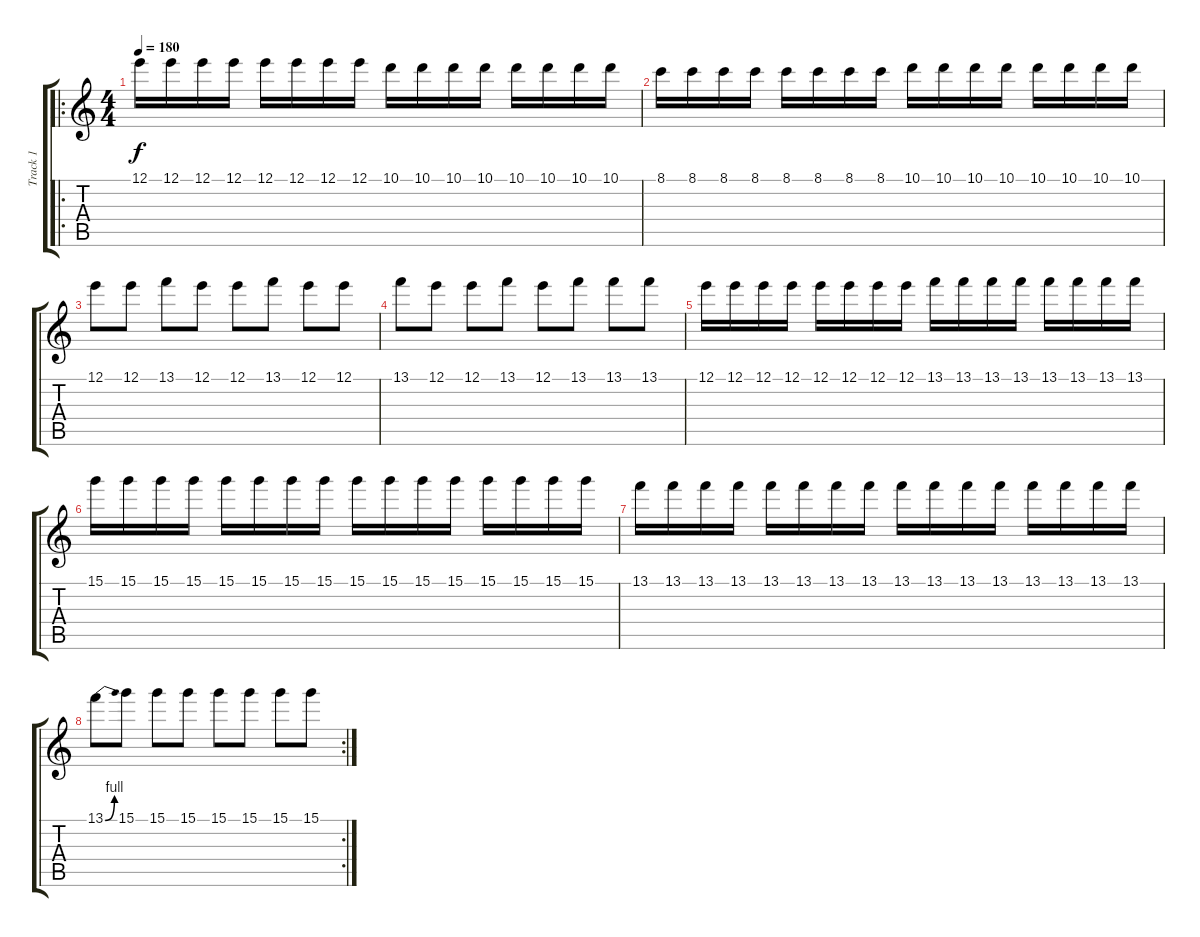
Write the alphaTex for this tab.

\track ("Track 1" "Track 1") {instrument distortionguitar}
\staff {score tabs}
\tuning (E4 B3 G3 D3 A2 E2) {hide}
\ro
\ts (4 4)
\tempo 180
\clef g2
\ks c
12.1.16{dy f} 12.1.16 12.1.16 12.1.16 12.1.16 12.1.16 12.1.16 12.1.16 10.1.16 10.1.16 10.1.16 10.1.16 10.1.16 10.1.16 10.1.16 10.1.16 |
8.1.16 8.1.16 8.1.16 8.1.16 8.1.16 8.1.16 8.1.16 8.1.16 10.1.16 10.1.16 10.1.16 10.1.16 10.1.16 10.1.16 10.1.16 10.1.16 |
12.1.8 12.1.8 13.1.8 12.1.8 12.1.8 13.1.8 12.1.8 12.1.8 |
13.1.8 12.1.8 12.1.8 13.1.8 12.1.8 13.1.8 13.1.8 13.1.8 |
12.1.16 12.1.16 12.1.16 12.1.16 12.1.16 12.1.16 12.1.16 12.1.16 13.1.16 13.1.16 13.1.16 13.1.16 13.1.16 13.1.16 13.1.16 13.1.16 |
15.1.16 15.1.16 15.1.16 15.1.16 15.1.16 15.1.16 15.1.16 15.1.16 15.1.16 15.1.16 15.1.16 15.1.16 15.1.16 15.1.16 15.1.16 15.1.16 |
13.1.16 13.1.16 13.1.16 13.1.16 13.1.16 13.1.16 13.1.16 13.1.16 13.1.16 13.1.16 13.1.16 13.1.16 13.1.16 13.1.16 13.1.16 13.1.16 |
\rc 2
13.1{be (bend 0 0 60 4)}.8 15.1.8 15.1.8 15.1.8 15.1.8 15.1.8 15.1.8 15.1.8
